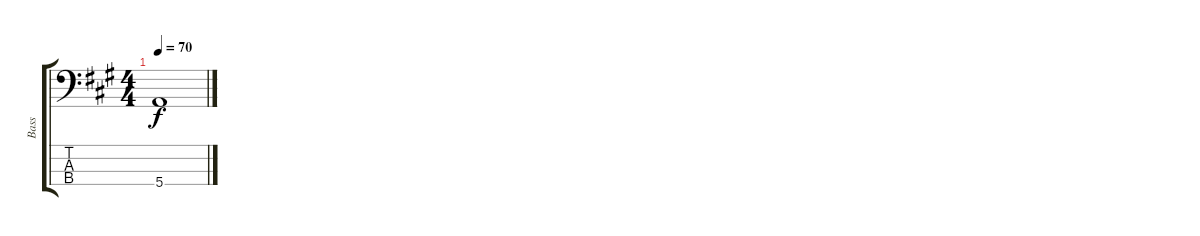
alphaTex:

\track ("Bass" "Bass") {instrument electricbasspick}
\staff {score tabs}
\tuning (G2 D2 A1 E1) {hide}
\ts (4 4)
\tempo 70
\clef f4
\ks a
5.4{t}.1{dy f}
